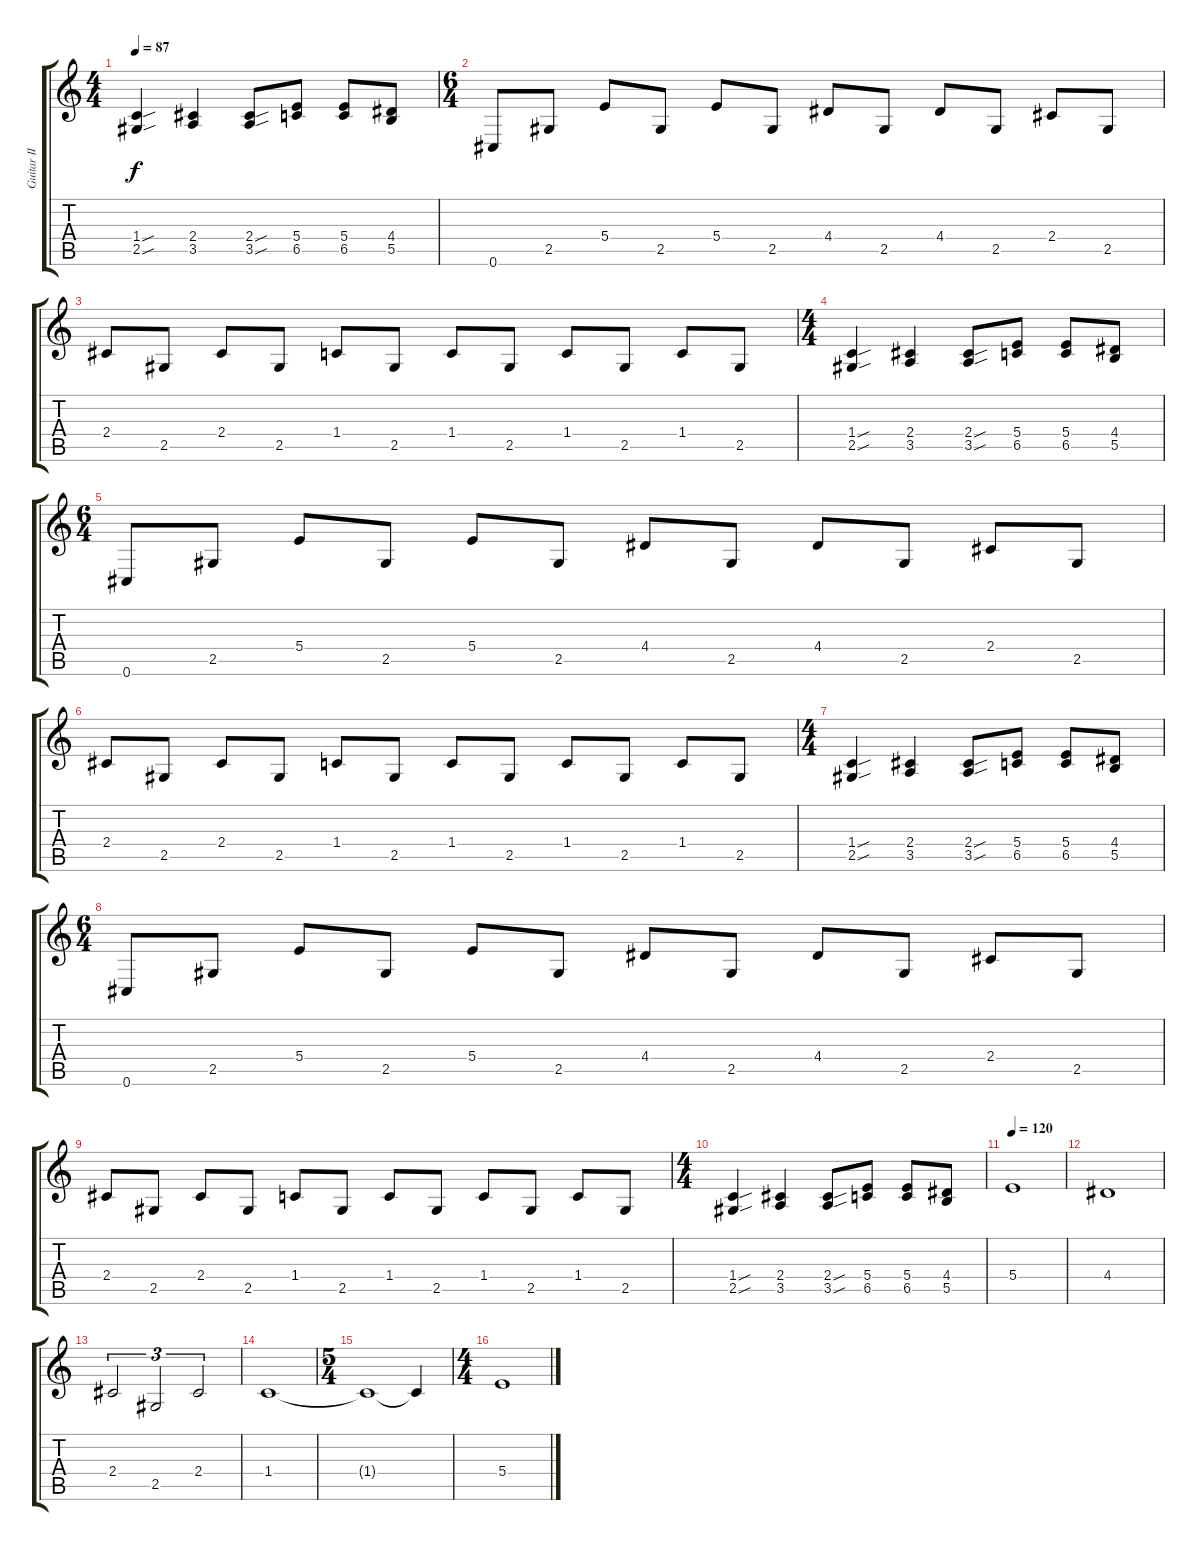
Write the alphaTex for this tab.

\track ("Guitar II" "Guitar II") {instrument distortionguitar}
\staff {score tabs}
\tuning (Db4 Ab3 E3 B2 Gb2 Db2) {hide}
\ts (4 4)
\tempo 87
\clef g2
\ks c
(1.4{sou} 2.5{sou}).4{dy f} (2.4 3.5).4 (2.4{sou} 3.5{sou}).8 (5.4 6.5).8 (5.4 6.5).8 (4.4 5.5).8 |
\ts (6 4)
0.6.8 2.5.8 5.4.8 2.5.8 5.4.8 2.5.8 4.4.8 2.5.8 4.4.8 2.5.8 2.4.8 2.5.8 |
2.4.8 2.5.8 2.4.8 2.5.8 1.4.8 2.5.8 1.4.8 2.5.8 1.4.8 2.5.8 1.4.8 2.5.8 |
\ts (4 4)
(1.4{sou} 2.5{sou}).4 (2.4 3.5).4 (2.4{sou} 3.5{sou}).8 (5.4 6.5).8 (5.4 6.5).8 (4.4 5.5).8 |
\ts (6 4)
0.6.8 2.5.8 5.4.8 2.5.8 5.4.8 2.5.8 4.4.8 2.5.8 4.4.8 2.5.8 2.4.8 2.5.8 |
2.4.8 2.5.8 2.4.8 2.5.8 1.4.8 2.5.8 1.4.8 2.5.8 1.4.8 2.5.8 1.4.8 2.5.8 |
\ts (4 4)
(1.4{sou} 2.5{sou}).4 (2.4 3.5).4 (2.4{sou} 3.5{sou}).8 (5.4 6.5).8 (5.4 6.5).8 (4.4 5.5).8 |
\ts (6 4)
0.6.8 2.5.8 5.4.8 2.5.8 5.4.8 2.5.8 4.4.8 2.5.8 4.4.8 2.5.8 2.4.8 2.5.8 |
2.4.8 2.5.8 2.4.8 2.5.8 1.4.8 2.5.8 1.4.8 2.5.8 1.4.8 2.5.8 1.4.8 2.5.8 |
\ts (4 4)
(1.4{sou} 2.5{sou}).4 (2.4 3.5).4 (2.4{sou} 3.5{sou}).8 (5.4 6.5).8 (5.4 6.5).8 (4.4 5.5).8 |
\tempo 120
5.4.1 |
4.4.1 |
2.4.2{tu (3 2)} 2.5.2{tu (3 2)} 2.4.2{tu (3 2)} |
1.4.1 |
\ts (5 4)
1.4{t}.1 1.4{t}.4 |
\ts (4 4)
5.4.1
